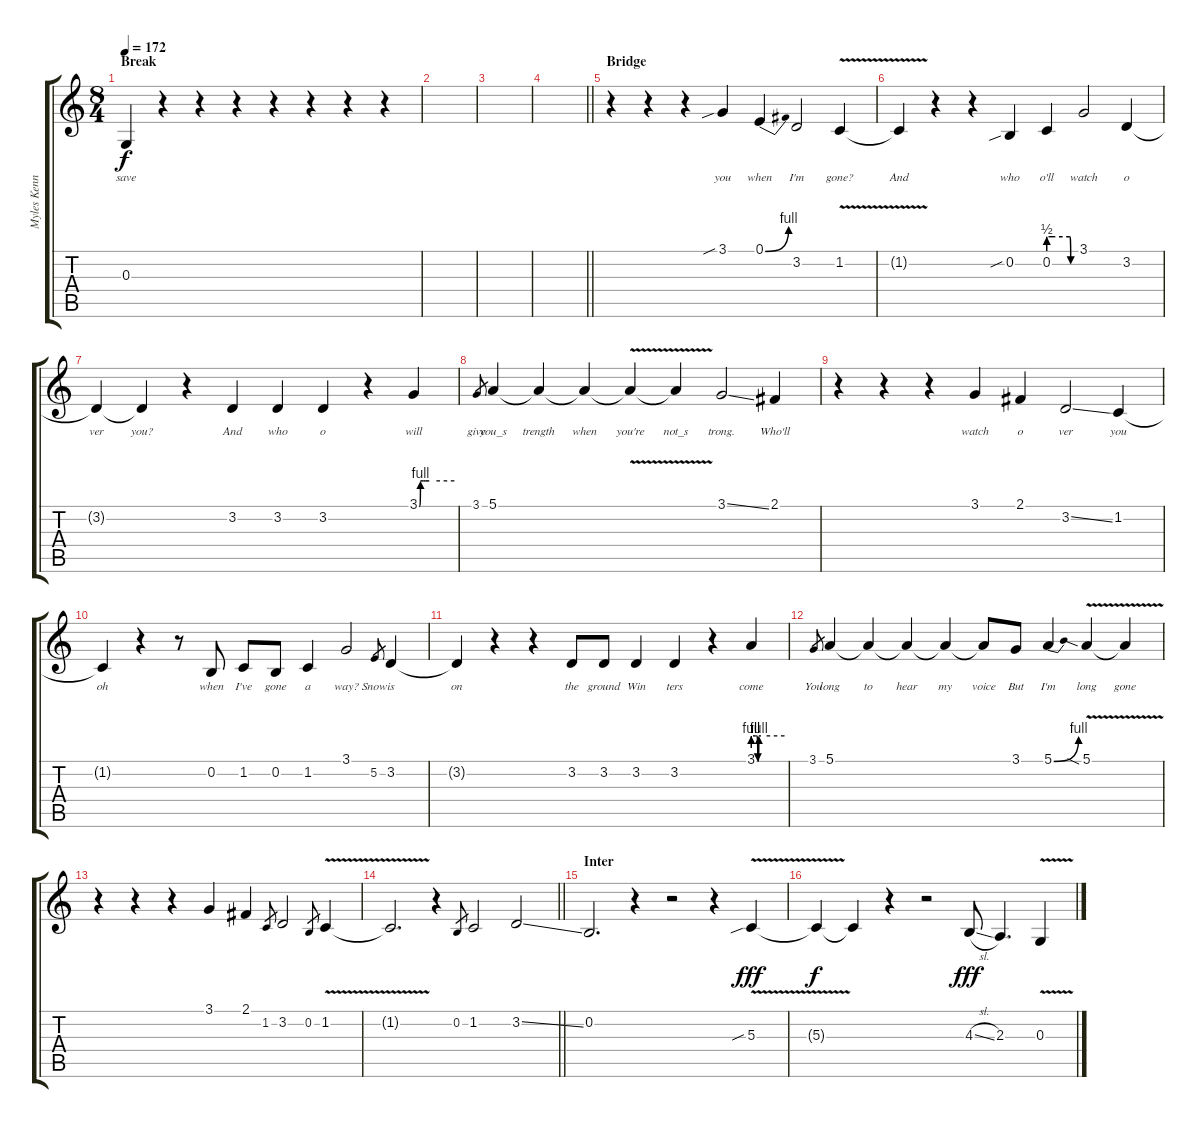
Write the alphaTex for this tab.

\track ("Myles Kennedy [Vocals]" "Myles Kenn") {instrument clarinet}
\staff {score tabs}
\tuning (E4 B3 G3 D3 A2 E2) {hide}
\ts (8 4)
\section ("" "Break")
\tempo 172
\clef g2
\ks c
0.3{t}.4{lyrics (0 "save") lyrics (1 "") lyrics (2 "") lyrics (3 "") lyrics (4 "") dy f} r.4 r.4 r.4 r.4 r.4 r.4 r.4 |
|
|
\barLineRight lightlight
|
\section ("" "Bridge")
r.4 r.4 r.4 3.1{sib}.4{lyrics (0 "you") lyrics (1 "") lyrics (2 "") lyrics (3 "") lyrics (4 "")} 0.1{be (bend 0 0 60 4)}.4{lyrics (0 "when") lyrics (1 "") lyrics (2 "") lyrics (3 "") lyrics (4 "")} 3.2.2{lyrics (0 "I'm") lyrics (1 "") lyrics (2 "") lyrics (3 "") lyrics (4 "")} 1.2{v}.4{lyrics (0 "gone?") lyrics (1 "") lyrics (2 "") lyrics (3 "") lyrics (4 "")} |
1.2{t}.4{lyrics (0 "And") lyrics (1 "") lyrics (2 "") lyrics (3 "") lyrics (4 "")} r.4 r.4 0.2{sib}.4{lyrics (0 "who") lyrics (1 "") lyrics (2 "") lyrics (3 "") lyrics (4 "")} 0.2{be (custom 0 2 15 2 47 2 49 0 60 0)}.4{lyrics (0 "o'll") lyrics (1 "") lyrics (2 "") lyrics (3 "") lyrics (4 "")} 3.1.2{lyrics (0 "watch") lyrics (1 "") lyrics (2 "") lyrics (3 "") lyrics (4 "")} 3.2.4{lyrics (0 "o") lyrics (1 "") lyrics (2 "") lyrics (3 "") lyrics (4 "")} |
3.2{t}.4{lyrics (0 "ver") lyrics (1 "") lyrics (2 "") lyrics (3 "") lyrics (4 "")} 3.2{t}.4{lyrics (0 "you?") lyrics (1 "") lyrics (2 "") lyrics (3 "") lyrics (4 "")} r.4 3.2.4{lyrics (0 "And") lyrics (1 "") lyrics (2 "") lyrics (3 "") lyrics (4 "")} 3.2.4{lyrics (0 "who") lyrics (1 "") lyrics (2 "") lyrics (3 "") lyrics (4 "")} 3.2.4{lyrics (0 "o") lyrics (1 "") lyrics (2 "") lyrics (3 "") lyrics (4 "")} r.4 3.1{be (custom 0 0 2 4 7 4 11 4 17 4 60 4)}.4{lyrics (0 "will") lyrics (1 "") lyrics (2 "") lyrics (3 "") lyrics (4 "")} |
3.1.8{lyrics (0 "give") lyrics (1 "") lyrics (2 "") lyrics (3 "") lyrics (4 "") gr} 5.1.4{lyrics (0 "you_s") lyrics (1 "") lyrics (2 "") lyrics (3 "") lyrics (4 "")} 5.1{t}.4{lyrics (0 "trength") lyrics (1 "") lyrics (2 "") lyrics (3 "") lyrics (4 "")} 5.1{t}.4{lyrics (0 "when") lyrics (1 "") lyrics (2 "") lyrics (3 "") lyrics (4 "")} 5.1{v t}.4{lyrics (0 "you're") lyrics (1 "") lyrics (2 "") lyrics (3 "") lyrics (4 "")} 5.1{v t}.4{lyrics (0 "not_s") lyrics (1 "") lyrics (2 "") lyrics (3 "") lyrics (4 "")} 3.1{ss}.2{lyrics (0 "trong.") lyrics (1 "") lyrics (2 "") lyrics (3 "") lyrics (4 "")} 2.1.4{lyrics (0 "Who'll") lyrics (1 "") lyrics (2 "") lyrics (3 "") lyrics (4 "")} |
r.4 r.4 r.4 3.1.4{lyrics (0 "watch") lyrics (1 "") lyrics (2 "") lyrics (3 "") lyrics (4 "")} 2.1.4{lyrics (0 "o") lyrics (1 "") lyrics (2 "") lyrics (3 "") lyrics (4 "")} 3.2{ss}.2{lyrics (0 "ver") lyrics (1 "") lyrics (2 "") lyrics (3 "") lyrics (4 "")} 1.2.4{lyrics (0 "you") lyrics (1 "") lyrics (2 "") lyrics (3 "") lyrics (4 "")} |
1.2{t}.4{lyrics (0 "oh") lyrics (1 "") lyrics (2 "") lyrics (3 "") lyrics (4 "")} r.4 r.8 0.2.8{lyrics (0 "when") lyrics (1 "") lyrics (2 "") lyrics (3 "") lyrics (4 "")} 1.2.8{lyrics (0 "I've") lyrics (1 "") lyrics (2 "") lyrics (3 "") lyrics (4 "")} 0.2.8{lyrics (0 "gone") lyrics (1 "") lyrics (2 "") lyrics (3 "") lyrics (4 "")} 1.2.4{lyrics (0 "a") lyrics (1 "") lyrics (2 "") lyrics (3 "") lyrics (4 "")} 3.1.2{lyrics (0 "way?") lyrics (1 "") lyrics (2 "") lyrics (3 "") lyrics (4 "")} 5.2.8{lyrics (0 "Snow") lyrics (1 "") lyrics (2 "") lyrics (3 "") lyrics (4 "") gr} 3.2.4{lyrics (0 "is") lyrics (1 "") lyrics (2 "") lyrics (3 "") lyrics (4 "")} |
3.2{t}.4{lyrics (0 "on") lyrics (1 "") lyrics (2 "") lyrics (3 "") lyrics (4 "")} r.4 r.4 3.2.8{lyrics (0 "the") lyrics (1 "") lyrics (2 "") lyrics (3 "") lyrics (4 "")} 3.2.8{lyrics (0 "ground") lyrics (1 "") lyrics (2 "") lyrics (3 "") lyrics (4 "")} 3.2.4{lyrics (0 "Win") lyrics (1 "") lyrics (2 "") lyrics (3 "") lyrics (4 "")} 3.2.4{lyrics (0 "ters") lyrics (1 "") lyrics (2 "") lyrics (3 "") lyrics (4 "")} r.4 3.1{be (custom 0 4 5 4 7 4 9 0 11 4 15 4 60 4)}.4{lyrics (0 "come") lyrics (1 "") lyrics (2 "") lyrics (3 "") lyrics (4 "")} |
3.1.8{lyrics (0 "You") lyrics (1 "") lyrics (2 "") lyrics (3 "") lyrics (4 "") gr} 5.1.4{lyrics (0 "long") lyrics (1 "") lyrics (2 "") lyrics (3 "") lyrics (4 "")} 5.1{t}.4{lyrics (0 "to") lyrics (1 "") lyrics (2 "") lyrics (3 "") lyrics (4 "")} 5.1{t}.4{lyrics (0 "hear") lyrics (1 "") lyrics (2 "") lyrics (3 "") lyrics (4 "")} 5.1{t}.4{lyrics (0 "my") lyrics (1 "") lyrics (2 "") lyrics (3 "") lyrics (4 "")} 5.1{t}.8{lyrics (0 "voice") lyrics (1 "") lyrics (2 "") lyrics (3 "") lyrics (4 "")} 3.1.8{lyrics (0 "But") lyrics (1 "") lyrics (2 "") lyrics (3 "") lyrics (4 "")} 5.1{be (bend 0 0 60 4)}.4{lyrics (0 "I'm") lyrics (1 "") lyrics (2 "") lyrics (3 "") lyrics (4 "")} 5.1{v sia}.4{lyrics (0 "long") lyrics (1 "") lyrics (2 "") lyrics (3 "") lyrics (4 "")} 5.1{t}.4{lyrics (0 "gone") lyrics (1 "") lyrics (2 "") lyrics (3 "") lyrics (4 "")} |
r.4 r.4 r.4 3.1.4 2.1.4 1.2.8{gr} 3.2.2 0.2.8{gr} 1.2{v}.4 |
\barLineRight lightlight
1.2{t}.2{d} r.4 0.2.8{gr} 1.2.2 3.2{ss}.2 |
\section ("" "Inter")
0.2.2{d} r.4 r.2 r.4 5.3{v sib}.4{dy fff} |
5.3{t}.4{dy f} 5.3{t}.4 r.4 r.2 4.3{sl}.8{dy fff} 2.3.4{d} 0.3{v}.4
